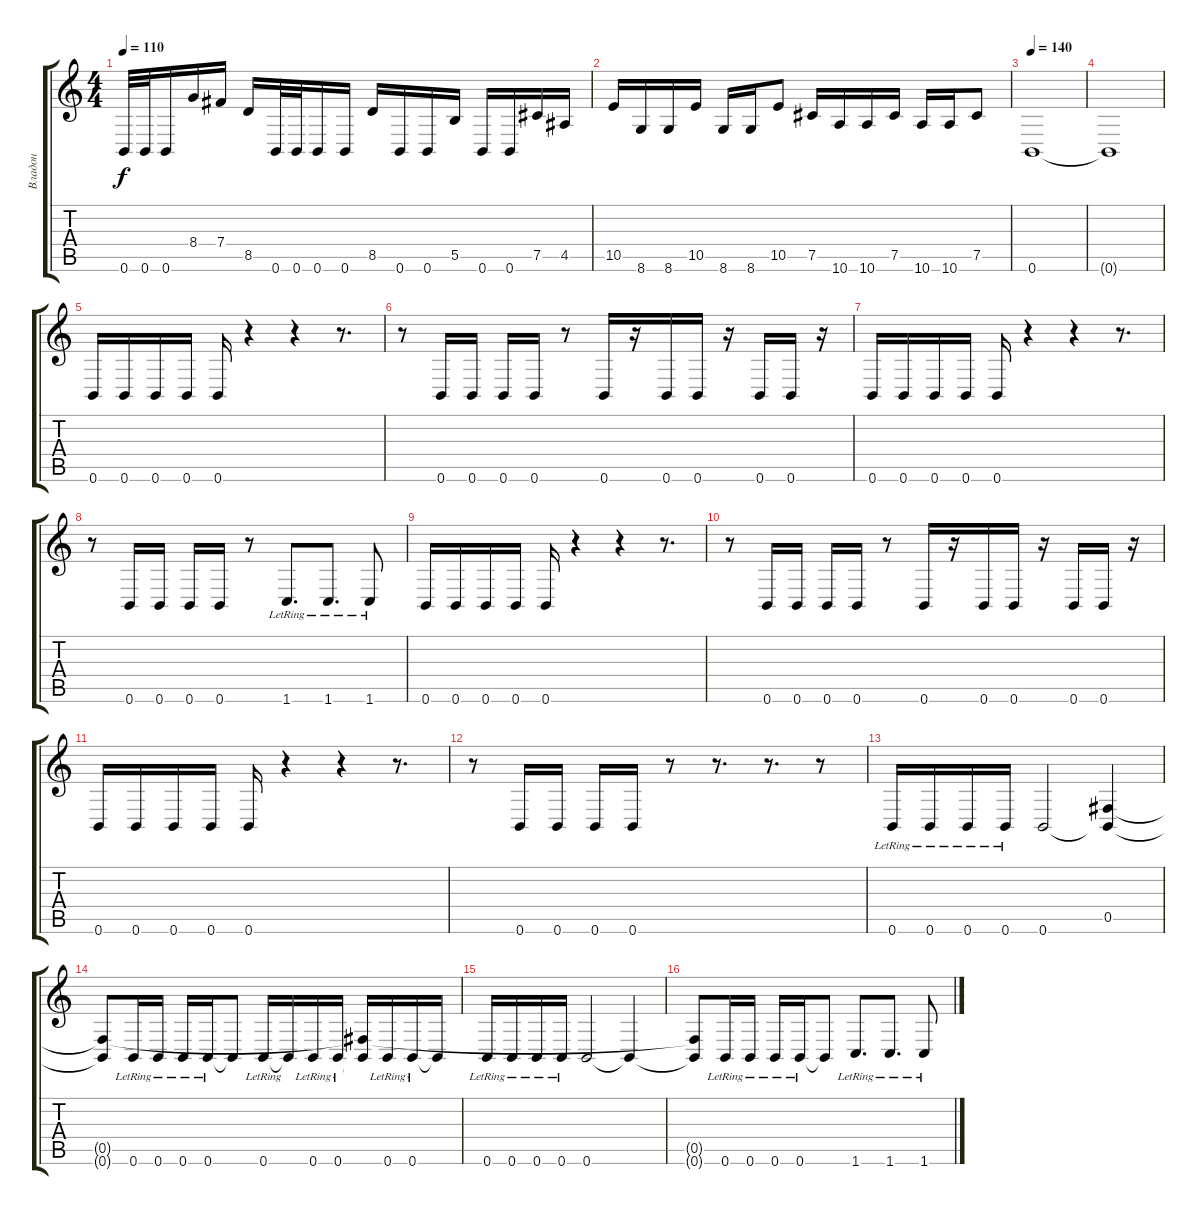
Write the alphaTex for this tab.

\track ("Владон" "Владон") {mute instrument electricbassfinger}
\staff {score tabs}
\tuning (Db4 Ab3 E3 B2 Gb2 B1) {hide}
\ts (4 4)
\tempo 110
\clef g2
\ks c
0.6.32{dy f} 0.6.32 0.6.16 8.4.16 7.4.16 8.5.16 0.6.32 0.6.32 0.6.16 0.6.16 8.5.16 0.6.16 0.6.16 5.5.16 0.6.16 0.6.16 7.5.16 4.5.16 |
10.5.16 8.6.16 8.6.16 10.5.16 8.6.16 8.6.16 10.5.8 7.5.16 10.6.16 10.6.16 7.5.16 10.6.16 10.6.16 7.5.8 |
\tempo 140
0.6.1 |
0.6{t}.1 |
0.6.16 0.6.16 0.6.16 0.6.16 0.6.16 r.4 r.4 r.8{d} |
r.8 0.6.16 0.6.16 0.6.16 0.6.16 r.8 0.6.16 r.16 0.6.16 0.6.16 r.16 0.6.16 0.6.16 r.16 |
0.6.16 0.6.16 0.6.16 0.6.16 0.6.16 r.4 r.4 r.8{d} |
r.8 0.6.16 0.6.16 0.6.16 0.6.16 r.8 1.6{lr}.8{d} 1.6{lr}.8{d} 1.6{lr}.8 |
0.6.16 0.6.16 0.6.16 0.6.16 0.6.16 r.4 r.4 r.8{d} |
r.8 0.6.16 0.6.16 0.6.16 0.6.16 r.8 0.6.16 r.16 0.6.16 0.6.16 r.16 0.6.16 0.6.16 r.16 |
0.6.16 0.6.16 0.6.16 0.6.16 0.6.16 r.4 r.4 r.8{d} |
r.8 0.6.16 0.6.16 0.6.16 0.6.16 r.8 r.8{d} r.8{d} r.8 |
0.6{lr}.16 0.6{lr}.16 0.6{lr}.16 0.6{lr}.16 0.6.2 (0.5 0.6{t}).4 |
(0.5{t} 0.6{t}).8 0.6{lr}.16 0.6{lr}.16 0.6{lr}.16 0.6{lr}.16 0.6{t}.8 0.6{lr}.16 0.6{t}.16 0.6{lr}.16 0.6{lr}.16 (0.5{t} 0.6{t}).16 0.6{lr}.16 0.6{lr}.16 0.6{t}.16 |
0.6{lr}.16 0.6{lr}.16 0.6{lr}.16 0.6{lr}.16 0.6.2 0.6{t}.4 |
(0.5{t} 0.6{t}).8 0.6{lr}.16 0.6{lr}.16 0.6{lr}.16 0.6{lr}.16 0.6{t}.8 1.6{lr}.8{d} 1.6{lr}.8{d} 1.6{lr}.8
